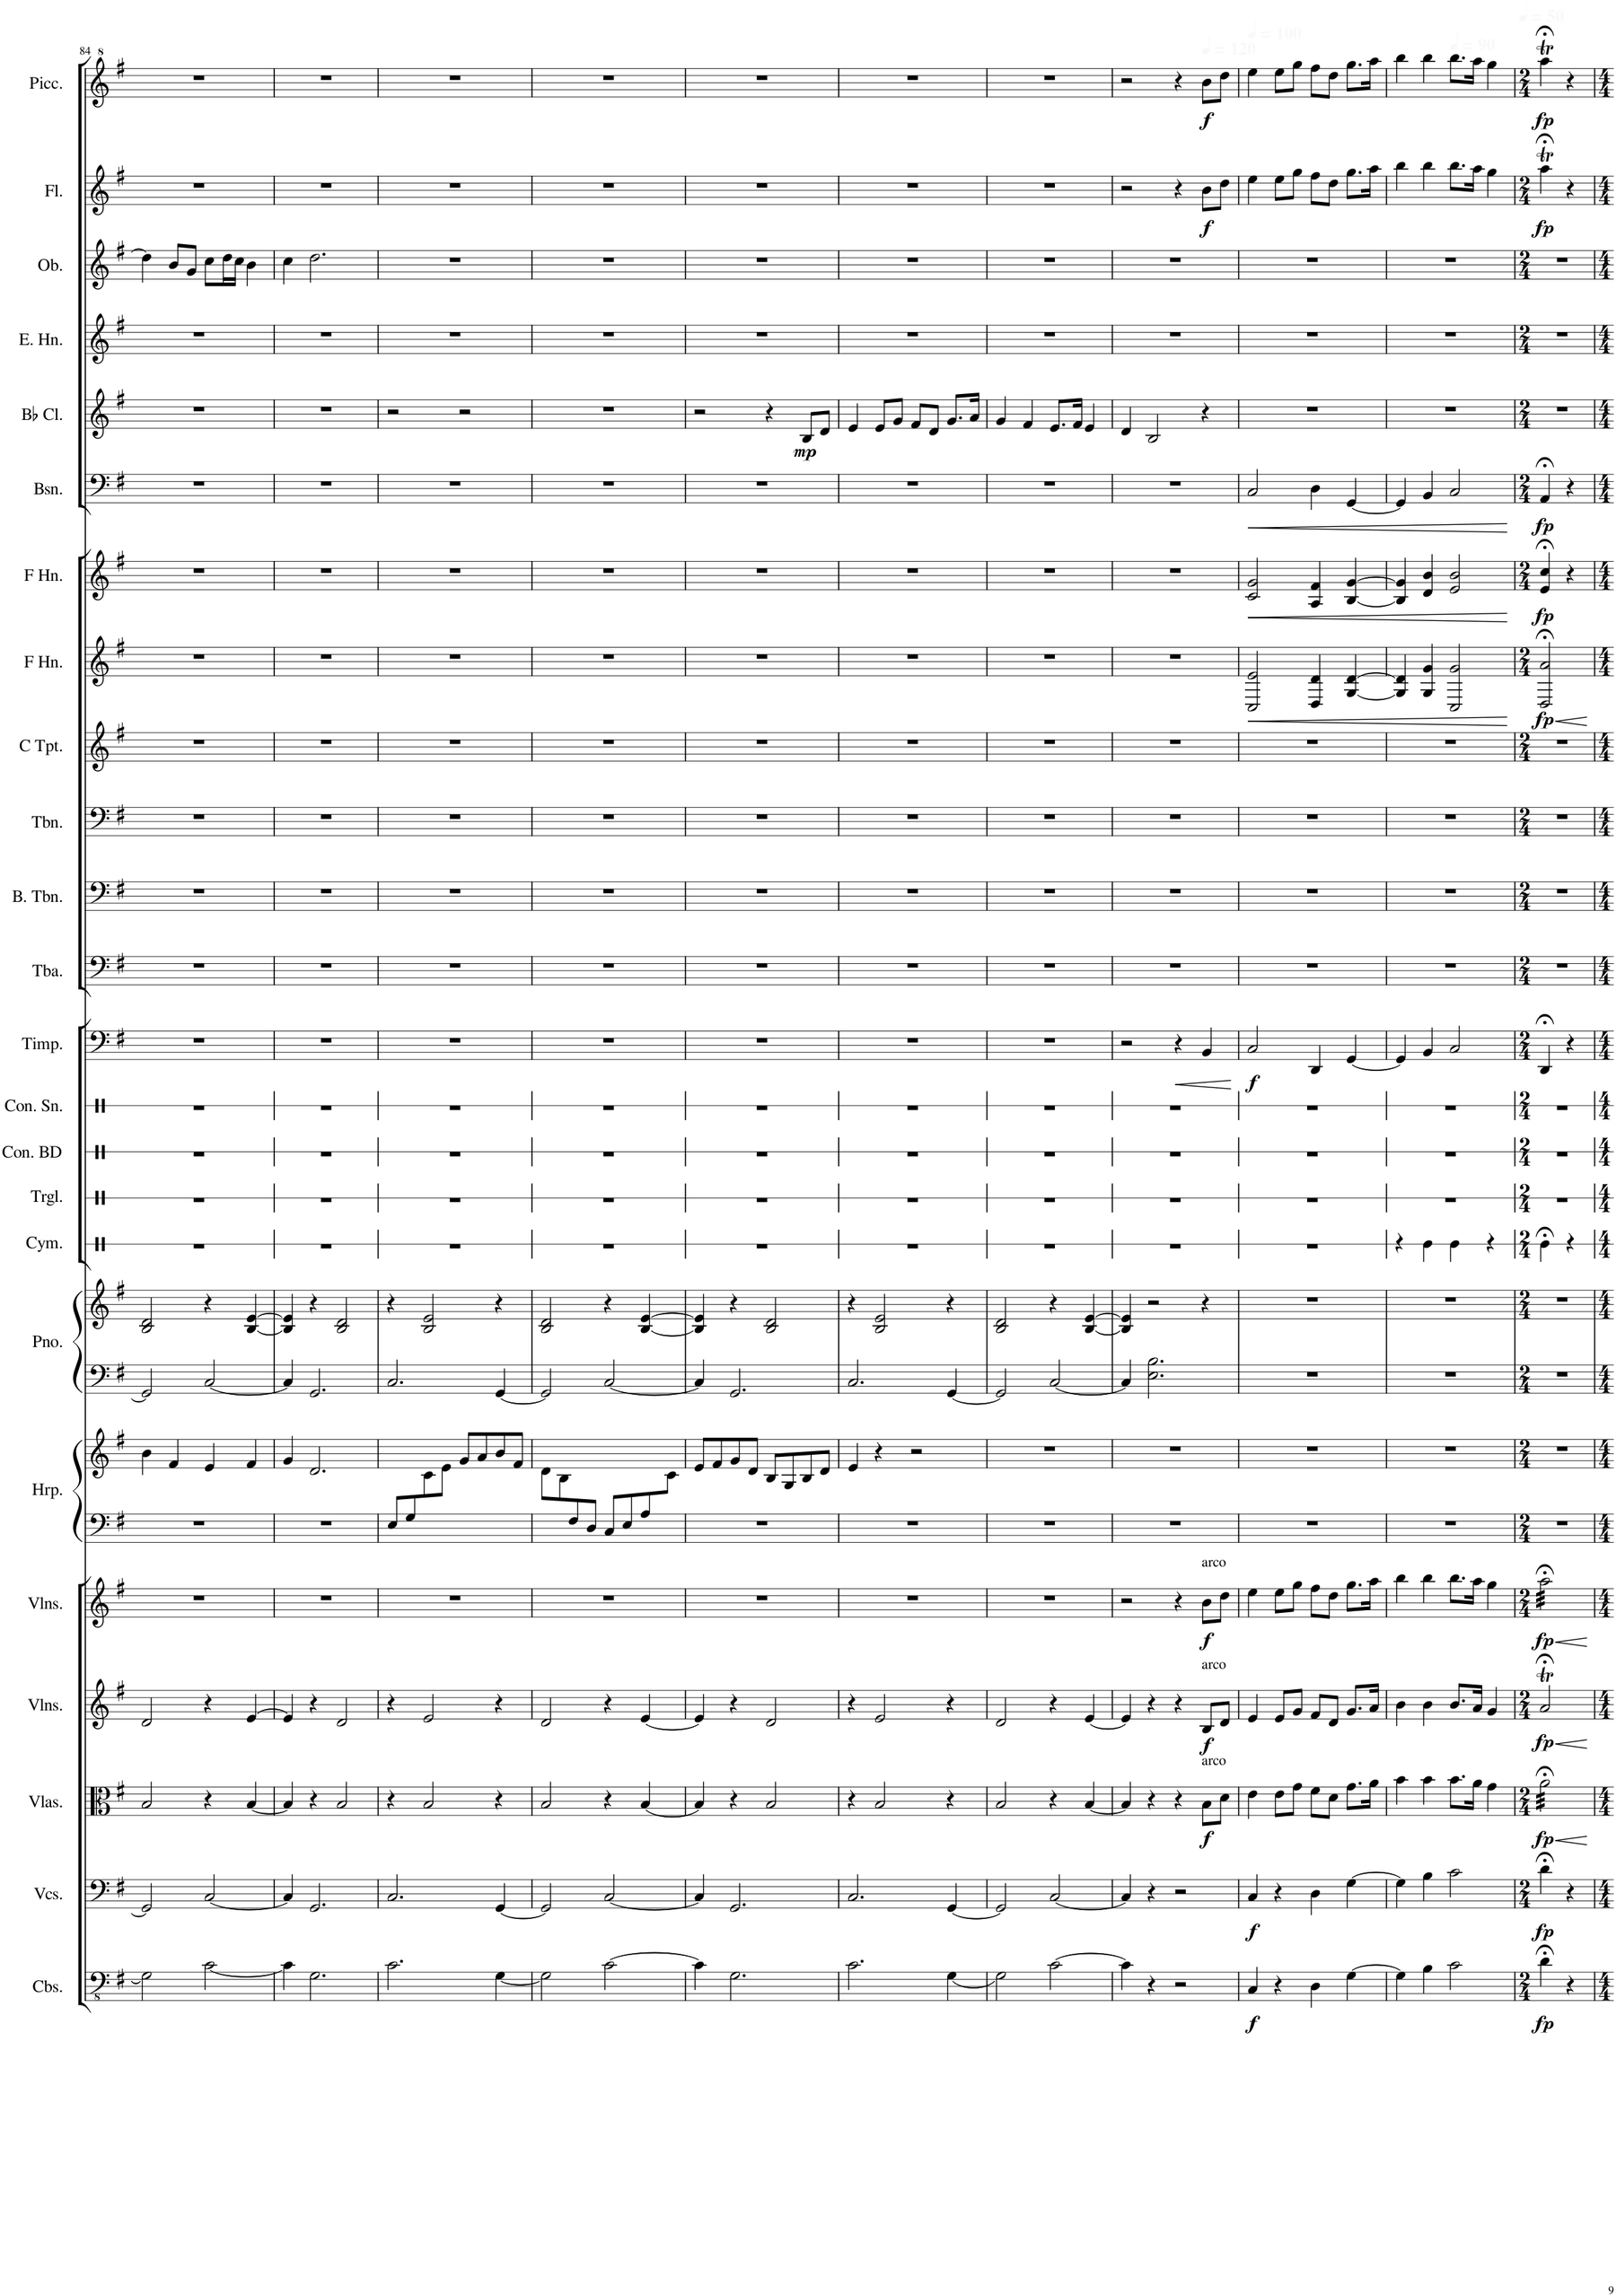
**kern	**dynam	**kern	**dynam	**kern	**dynam	**kern	**dynam	**kern	**dynam	**kern	**kern	**kern	**kern	**kern	**kern	**kern	**kern	**kern	**dynam	**kern	**kern	**kern	**kern	**kern	**dynam	**kern	**dynam	**kern	**dynam	**kern	**dynam	**kern	**kern	**kern	**dynam	**kern	**dynam
*part24	*part24	*part23	*part23	*part22	*part22	*part21	*part21	*part20	*part20	*part19	*part19	*part18	*part18	*part17	*part16	*part15	*part14	*part13	*part13	*part12	*part11	*part10	*part9	*part8	*part8	*part7	*part7	*part6	*part6	*part5	*part5	*part4	*part3	*part2	*part2	*part1	*part1
*staff26	*staff26	*staff25	*staff25	*staff24	*staff24	*staff23	*staff23	*staff22	*staff22	*staff21	*staff20	*staff19	*staff18	*staff17	*staff16	*staff15	*staff14	*staff13	*staff13	*staff12	*staff11	*staff10	*staff9	*staff8	*staff8	*staff7	*staff7	*staff6	*staff6	*staff5	*staff5	*staff4	*staff3	*staff2	*staff2	*staff1	*staff1
*I"Contrabasses	*	*I"Violoncellos	*	*I"Violas	*	*I"Violins	*	*I"Violins	*	*I"Harp	*	*I"Piano	*	*I"Cymbal	*I"Triangle	*I"Concert Bass Drum	*I"Concert Snare Drum	*I"Timpani	*	*I"Tuba	*I"Bass Trombone	*I"Trombone	*I"C Trumpet	*I"Horn in F	*	*I"Horn in F	*	*I"Bassoon	*	*I"Bb Clarinet	*	*I"English Horn	*I"Oboe	*I"Flute	*	*I"Piccolo	*
*I'Cbs.	*	*I'Vcs.	*	*I'Vlas.	*	*I'Vlns.	*	*I'Vlns.	*	*I'Hrp.	*	*I'Pno.	*	*I'Cym.	*I'Trgl.	*I'Con. BD	*I'Con. Sn.	*I'Timp.	*	*I'Tba.	*I'B. Tbn.	*I'Tbn.	*I'C Tpt.	*	*	*	*	*I'Bsn.	*	*I'Bb Cl.	*	*I'E. Hn.	*I'Ob.	*I'Fl.	*	*I'Picc.	*
!!LO:PB:g=z
*clefFv4	*	*clefF4	*	*clefC3	*	*clefG2	*	*clefG2	*	*clefF4	*clefG2	*clefF4	*clefG2	*clefX	*clefX	*clefX	*clefX	*clefF4	*	*clefF4	*clefF4	*clefF4	*clefG2	*clefG2	*	*clefG2	*	*clefF4	*	*clefG2	*	*clefG2	*clefG2	*clefG2	*	*clefG^2	*
*	*	*	*	*	*	*	*	*	*	*	*	*	*	*	*	*	*	*	*	*	*	*	*	*ITrd4c7	*	*ITrd4c7	*	*	*	*ITrd1c2	*	*	*	*	*	*ITrd-7c-12	*
*k[f#]	*	*k[f#]	*	*k[f#]	*	*k[f#]	*	*k[f#]	*	*k[f#]	*k[f#]	*k[f#]	*k[f#]	*k[]	*k[]	*k[]	*k[]	*k[f#]	*	*k[f#]	*k[f#]	*k[f#]	*k[f#]	*k[f#]	*	*k[f#]	*	*k[f#]	*	*k[f#]	*	*k[f#]	*k[f#]	*k[f#]	*	*k[f#]	*
*M4/4	*	*M4/4	*	*M4/4	*	*M4/4	*	*M4/4	*	*M4/4	*M4/4	*M4/4	*M4/4	*M4/4	*M4/4	*M4/4	*M4/4	*M4/4	*	*M4/4	*M4/4	*M4/4	*M4/4	*M4/4	*	*M4/4	*	*M4/4	*	*M4/4	*	*M4/4	*M4/4	*M4/4	*	*M4/4	*
=84	=84	=84	=84	=84	=84	=84	=84	=84	=84	=84	=84	=84	=84	=84	=84	=84	=84	=84	=84	=84	=84	=84	=84	=84	=84	=84	=84	=84	=84	=84	=84	=84	=84	=84	=84	=84	=84
2GG\]	.	2GG/]	.	2B/	.	2d/	.	1r	.	1r	4b\	2GG/]	2B/ 2d/	1r	1r	1r	1r	1r	.	1r	1r	1r	1r	1r	.	1r	.	1r	.	1r	.	1r	4dd\]	1r	.	1r	.
.	.	.	.	.	.	.	.	.	.	.	4f#/	.	.	.	.	.	.	.	.	.	.	.	.	.	.	.	.	.	.	.	.	.	8b/L	.	.	.	.
.	.	.	.	.	.	.	.	.	.	.	.	.	.	.	.	.	.	.	.	.	.	.	.	.	.	.	.	.	.	.	.	.	8g/J	.	.	.	.
[<2C\	.	[<2C/	.	4r	.	4r	.	.	.	.	4e/	[<2C/	4r	.	.	.	.	.	.	.	.	.	.	.	.	.	.	.	.	.	.	.	8cc\L	.	.	.	.
.	.	.	.	.	.	.	.	.	.	.	.	.	.	.	.	.	.	.	.	.	.	.	.	.	.	.	.	.	.	.	.	.	16dd\L	.	.	.	.
.	.	.	.	.	.	.	.	.	.	.	.	.	.	.	.	.	.	.	.	.	.	.	.	.	.	.	.	.	.	.	.	.	16cc\JJ	.	.	.	.
.	.	.	.	[<4B/	.	[>4e/	.	.	.	.	4f#/	.	[<4B/ [>4e/	.	.	.	.	.	.	.	.	.	.	.	.	.	.	.	.	.	.	.	4b\	.	.	.	.
=85	=85	=85	=85	=85	=85	=85	=85	=85	=85	=85	=85	=85	=85	=85	=85	=85	=85	=85	=85	=85	=85	=85	=85	=85	=85	=85	=85	=85	=85	=85	=85	=85	=85	=85	=85	=85	=85
4C\]	.	4C/]	.	4B/]	.	4e/]	.	1r	.	1r	4g/	4C/]	4B/] 4e/]	1r	1r	1r	1r	1r	.	1r	1r	1r	1r	1r	.	1r	.	1r	.	1r	.	1r	4cc\	1r	.	1r	.
2.GG\	.	2.GG/	.	4r	.	4r	.	.	.	.	2.d/	2.GG/	4r	.	.	.	.	.	.	.	.	.	.	.	.	.	.	.	.	.	.	.	2.dd\	.	.	.	.
.	.	.	.	2B/	.	2d/	.	.	.	.	.	.	2B/ 2d/	.	.	.	.	.	.	.	.	.	.	.	.	.	.	.	.	.	.	.	.	.	.	.	.
=86	=86	=86	=86	=86	=86	=86	=86	=86	=86	=86	=86	=86	=86	=86	=86	=86	=86	=86	=86	=86	=86	=86	=86	=86	=86	=86	=86	=86	=86	=86	=86	=86	=86	=86	=86	=86	=86
*	*	*	*	*	*	*	*	*	*	*^	*	*	*	*	*	*	*	*	*	*	*	*	*	*	*	*	*	*	*	*	*	*	*	*	*	*	*
2.C\	.	2.C/	.	4r	.	4r	.	1r	.	8E/L	1ryy	4ryy	2.C/	4r	1r	1r	1r	1r	1r	.	1r	1r	1r	1r	1r	.	1r	.	1r	.	2r	.	1r	1r	1r	.	1r	.
.	.	.	.	.	.	.	.	.	.	8G/	.	.	.	.	.	.	.	.	.	.	.	.	.	.	.	.	.	.	.	.	.	.	.	.	.	.	.	.
.	.	.	.	2B/	.	2e/	.	.	.	2.ryy	.	8c\	.	2B/ 2e/	.	.	.	.	.	.	.	.	.	.	.	.	.	.	.	.	.	.	.	.	.	.	.	.
.	.	.	.	.	.	.	.	.	.	.	.	8e\J	.	.	.	.	.	.	.	.	.	.	.	.	.	.	.	.	.	.	.	.	.	.	.	.	.	.
.	.	.	.	.	.	.	.	.	.	.	.	8g/L	.	.	.	.	.	.	.	.	.	.	.	.	.	.	.	.	.	.	2r	.	.	.	.	.	.	.
.	.	.	.	.	.	.	.	.	.	.	.	8a/	.	.	.	.	.	.	.	.	.	.	.	.	.	.	.	.	.	.	.	.	.	.	.	.	.	.
[<4GG\	.	[<4GG/	.	4r	.	4r	.	.	.	.	.	8b/	[<4GG/	4r	.	.	.	.	.	.	.	.	.	.	.	.	.	.	.	.	.	.	.	.	.	.	.	.
.	.	.	.	.	.	.	.	.	.	.	.	8f#/J	.	.	.	.	.	.	.	.	.	.	.	.	.	.	.	.	.	.	.	.	.	.	.	.	.	.
=87	=87	=87	=87	=87	=87	=87	=87	=87	=87	=87	=87	=87	=87	=87	=87	=87	=87	=87	=87	=87	=87	=87	=87	=87	=87	=87	=87	=87	=87	=87	=87	=87	=87	=87	=87	=87	=87	=87
2GG\]	.	2GG/]	.	2B/	.	2d/	.	1r	.	4ryy	1ryy	8d\L	2GG/]	2B/ 2d/	1r	1r	1r	1r	1r	.	1r	1r	1r	1r	1r	.	1r	.	1r	.	1r	.	1r	1r	1r	.	1r	.
.	.	.	.	.	.	.	.	.	.	.	.	8B\	.	.	.	.	.	.	.	.	.	.	.	.	.	.	.	.	.	.	.	.	.	.	.	.	.	.
.	.	.	.	.	.	.	.	.	.	8F#/	.	8ryy	.	.	.	.	.	.	.	.	.	.	.	.	.	.	.	.	.	.	.	.	.	.	.	.	.	.
.	.	.	.	.	.	.	.	.	.	8D/J	.	.	.	.	.	.	.	.	.	.	.	.	.	.	.	.	.	.	.	.	.	.	.	.	.	.	.	.
[2C\	.	[2C/	.	4r	.	4r	.	.	.	8C/L	.	.	[2C/	4r	.	.	.	.	.	.	.	.	.	.	.	.	.	.	.	.	.	.	.	.	.	.	.	.
.	.	.	.	.	.	.	.	.	.	8E/	.	.	.	.	.	.	.	.	.	.	.	.	.	.	.	.	.	.	.	.	.	.	.	.	.	.	.	.
.	.	.	.	[4B/	.	[4e/	.	.	.	8A/	.	.	.	[4B/ [4e/	.	.	.	.	.	.	.	.	.	.	.	.	.	.	.	.	.	.	.	.	.	.	.	.
.	.	.	.	.	.	.	.	.	.	8ryy	.	8c\J	.	.	.	.	.	.	.	.	.	.	.	.	.	.	.	.	.	.	.	.	.	.	.	.	.	.
*	*	*	*	*	*	*	*	*	*	*v	*v	*	*	*	*	*	*	*	*	*	*	*	*	*	*	*	*	*	*	*	*	*	*	*	*	*	*	*
=88	=88	=88	=88	=88	=88	=88	=88	=88	=88	=88	=88	=88	=88	=88	=88	=88	=88	=88	=88	=88	=88	=88	=88	=88	=88	=88	=88	=88	=88	=88	=88	=88	=88	=88	=88	=88	=88
4C\]	.	4C/]	.	4B/]	.	4e/]	.	1r	.	1r	8e/L	4C/]	4B/] 4e/]	1r	1r	1r	1r	1r	.	1r	1r	1r	1r	1r	.	1r	.	1r	.	2r	.	1r	1r	1r	.	1r	.
.	.	.	.	.	.	.	.	.	.	.	8f#/	.	.	.	.	.	.	.	.	.	.	.	.	.	.	.	.	.	.	.	.	.	.	.	.	.	.
2.GG\	.	2.GG/	.	4r	.	4r	.	.	.	.	8g/	2.GG/	4r	.	.	.	.	.	.	.	.	.	.	.	.	.	.	.	.	.	.	.	.	.	.	.	.
.	.	.	.	.	.	.	.	.	.	.	8d/J	.	.	.	.	.	.	.	.	.	.	.	.	.	.	.	.	.	.	.	.	.	.	.	.	.	.
.	.	.	.	2B/	.	2d/	.	.	.	.	8B/L	.	2B/ 2d/	.	.	.	.	.	.	.	.	.	.	.	.	.	.	.	.	4r	.	.	.	.	.	.	.
.	.	.	.	.	.	.	.	.	.	.	8G/	.	.	.	.	.	.	.	.	.	.	.	.	.	.	.	.	.	.	.	.	.	.	.	.	.	.
!	!	!	!	!	!	!	!	!	!	!	!	!	!	!	!	!	!	!	!	!	!	!	!	!	!	!	!	!	!	!	!LO:DY:b	!	!	!	!	!	!
.	.	.	.	.	.	.	.	.	.	.	8B/	.	.	.	.	.	.	.	.	.	.	.	.	.	.	.	.	.	.	8B/L	mp	.	.	.	.	.	.
.	.	.	.	.	.	.	.	.	.	.	8d/J	.	.	.	.	.	.	.	.	.	.	.	.	.	.	.	.	.	.	8d/J	.	.	.	.	.	.	.
=89	=89	=89	=89	=89	=89	=89	=89	=89	=89	=89	=89	=89	=89	=89	=89	=89	=89	=89	=89	=89	=89	=89	=89	=89	=89	=89	=89	=89	=89	=89	=89	=89	=89	=89	=89	=89	=89
2.C\	.	2.C/	.	4r	.	4r	.	1r	.	1r	4e/	2.C/	4r	1r	1r	1r	1r	1r	.	1r	1r	1r	1r	1r	.	1r	.	1r	.	4e/	.	1r	1r	1r	.	1r	.
.	.	.	.	2B/	.	2e/	.	.	.	.	4r	.	2B/ 2e/	.	.	.	.	.	.	.	.	.	.	.	.	.	.	.	.	8e/L	.	.	.	.	.	.	.
.	.	.	.	.	.	.	.	.	.	.	.	.	.	.	.	.	.	.	.	.	.	.	.	.	.	.	.	.	.	8g/J	.	.	.	.	.	.	.
.	.	.	.	.	.	.	.	.	.	.	2r	.	.	.	.	.	.	.	.	.	.	.	.	.	.	.	.	.	.	8f#/L	.	.	.	.	.	.	.
.	.	.	.	.	.	.	.	.	.	.	.	.	.	.	.	.	.	.	.	.	.	.	.	.	.	.	.	.	.	8d/J	.	.	.	.	.	.	.
[<4GG\	.	[<4GG/	.	4r	.	4r	.	.	.	.	.	[<4GG/	4r	.	.	.	.	.	.	.	.	.	.	.	.	.	.	.	.	8.g/L	.	.	.	.	.	.	.
.	.	.	.	.	.	.	.	.	.	.	.	.	.	.	.	.	.	.	.	.	.	.	.	.	.	.	.	.	.	16a/Jk	.	.	.	.	.	.	.
=90	=90	=90	=90	=90	=90	=90	=90	=90	=90	=90	=90	=90	=90	=90	=90	=90	=90	=90	=90	=90	=90	=90	=90	=90	=90	=90	=90	=90	=90	=90	=90	=90	=90	=90	=90	=90	=90
2GG\]	.	2GG/]	.	2B/	.	2d/	.	1r	.	1r	1r	2GG/]	2B/ 2d/	1r	1r	1r	1r	1r	.	1r	1r	1r	1r	1r	.	1r	.	1r	.	4g/	.	1r	1r	1r	.	1r	.
.	.	.	.	.	.	.	.	.	.	.	.	.	.	.	.	.	.	.	.	.	.	.	.	.	.	.	.	.	.	4f#/	.	.	.	.	.	.	.
[2C\	.	[2C/	.	4r	.	4r	.	.	.	.	.	[2C/	4r	.	.	.	.	.	.	.	.	.	.	.	.	.	.	.	.	8.e/L	.	.	.	.	.	.	.
.	.	.	.	.	.	.	.	.	.	.	.	.	.	.	.	.	.	.	.	.	.	.	.	.	.	.	.	.	.	16f#/Jk	.	.	.	.	.	.	.
.	.	.	.	[4B/	.	[4e/	.	.	.	.	.	.	[4B/ [4e/	.	.	.	.	.	.	.	.	.	.	.	.	.	.	.	.	4e/	.	.	.	.	.	.	.
=91	=91	=91	=91	=91	=91	=91	=91	=91	=91	=91	=91	=91	=91	=91	=91	=91	=91	=91	=91	=91	=91	=91	=91	=91	=91	=91	=91	=91	=91	=91	=91	=91	=91	=91	=91	=91	=91
4C\]	.	4C/]	.	4B/]	.	4e/]	.	2r	.	1r	1r	4C/]	4B/] 4e/]	1r	1r	1r	1r	2r	.	1r	1r	1r	1r	1r	.	1r	.	1r	.	4d/	.	1r	1r	2r	.	2r	.
4r	.	4r	.	4r	.	4r	.	.	.	.	.	2.E\ 2.B\	2r	.	.	.	.	.	.	.	.	.	.	.	.	.	.	.	.	2B/	.	.	.	.	.	.	.
!	!	!	!	!	!	!	!	!	!	!	!	!	!	!	!	!	!	!	!LO:HP:b	!	!	!	!	!	!	!	!	!	!	!	!	!	!	!	!	!	!
2r	.	2r	.	4r	.	4r	.	4r	.	.	.	.	.	.	.	.	.	4r	<	.	.	.	.	.	.	.	.	.	.	.	.	.	.	4r	.	4r	.
*	*	*	*	*	*	*	*	*	*	*	*	*	*	*	*	*	*	*	*	*	*	*	*	*	*	*	*	*	*	*	*	*	*	*	*	*MM120	*
!	!	!	!	!	!	!	!	!LO:TX:a:t=arco	!	!	!	!	!	!	!	!	!	!	!	!	!	!	!	!	!	!	!	!	!	!	!	!	!	!	!	!	!
!	!	!	!	!	!	!LO:TX:a:t=arco	!	!	!	!	!	!	!	!	!	!	!	!	!	!	!	!	!	!	!	!	!	!	!	!	!	!	!	!	!	!	!
!	!	!	!	!LO:TX:a:t=arco	!	!	!	!	!	!	!	!	!	!	!	!	!	!	!	!	!	!	!	!	!	!	!	!	!	!	!	!	!	!	!	!	!
!	!	!	!	!	!LO:DY:b	!	!LO:DY:b	!	!LO:DY:b	!	!	!	!	!	!	!	!	!	!	!	!	!	!	!	!	!	!	!	!	!	!	!	!	!	!LO:DY:b	!	!LO:DY:b
.	.	.	.	8B\L	f	8B/L	f	8b\L	f	.	.	.	4r	.	.	.	.	4BB/	.	.	.	.	.	.	.	.	.	.	.	4r	.	.	.	8b\L	f	8bb\L	f
.	.	.	.	8d\J	.	8d/J	.	8dd\J	.	.	.	.	.	.	.	.	.	.	.	.	.	.	.	.	.	.	.	.	.	.	.	.	.	8dd\J	.	8ddd\J	.
.	.	.	.	.	.	.	.	.	.	.	.	.	.	.	.	.	.	.	[	.	.	.	.	.	.	.	.	.	.	.	.	.	.	.	.	.	.
=92	=92	=92	=92	=92	=92	=92	=92	=92	=92	=92	=92	=92	=92	=92	=92	=92	=92	=92	=92	=92	=92	=92	=92	=92	=92	=92	=92	=92	=92	=92	=92	=92	=92	=92	=92	=92	=92
*	*	*	*	*	*	*	*	*	*	*	*	*	*	*	*	*	*	*	*	*	*	*	*	*	*	*	*	*	*	*	*	*	*	*	*	*MM100	*
!	!LO:DY:b	!	!LO:DY:b	!	!	!	!	!	!	!	!	!	!	!	!	!	!	!	!LO:DY:b	!	!	!	!	!	!LO:HP:b	!	!LO:HP:b	!	!LO:HP:b	!	!	!	!	!	!	!	!
4CC/	f	4C/	f	4e\	.	4e/	.	4ee\	.	1r	1r	1r	1r	1r	1r	1r	1r	2C/	f	1r	1r	1r	1r	2C/ 2e/	<	2c/ 2g/	<	2C/	<	1r	.	1r	1r	4ee\	.	4eee\	.
4r	.	4r	.	8e\L	.	8e/L	.	8ee\L	.	.	.	.	.	.	.	.	.	.	.	.	.	.	.	.	.	.	.	.	.	.	.	.	.	8ee\L	.	8eee\L	.
.	.	.	.	8g\J	.	8g/J	.	8gg\J	.	.	.	.	.	.	.	.	.	.	.	.	.	.	.	.	.	.	.	.	.	.	.	.	.	8gg\J	.	8ggg\J	.
4DD\	.	4D\	.	8f#\L	.	8f#/L	.	8ff#\L	.	.	.	.	.	.	.	.	.	4DD/	.	.	.	.	.	4D/ 4d/	.	4A/ 4f#/	.	4D\	.	.	.	.	.	8ff#\L	.	8fff#\L	.
.	.	.	.	8d\J	.	8d/J	.	8dd\J	.	.	.	.	.	.	.	.	.	.	.	.	.	.	.	.	.	.	.	.	.	.	.	.	.	8dd\J	.	8ddd\J	.
[4GG\	.	[4G\	.	8.g\L	.	8.g/L	.	8.gg\L	.	.	.	.	.	.	.	.	.	[4GG/	.	.	.	.	.	[4G/ [4d/	.	[4B/ [4g/	.	[4GG/	.	.	.	.	.	8.gg\L	.	8.ggg\L	.
.	.	.	.	16a\Jk	.	16a/Jk	.	16aa\Jk	.	.	.	.	.	.	.	.	.	.	.	.	.	.	.	.	.	.	.	.	.	.	.	.	.	16aa\Jk	.	16aaa\Jk	.
=93	=93	=93	=93	=93	=93	=93	=93	=93	=93	=93	=93	=93	=93	=93	=93	=93	=93	=93	=93	=93	=93	=93	=93	=93	=93	=93	=93	=93	=93	=93	=93	=93	=93	=93	=93	=93	=93
4GG\]	.	4G\]	.	4b\	.	4b\	.	4bb\	.	1r	1r	1r	1r	4r	1r	1r	1r	4GG/]	.	1r	1r	1r	1r	4G/] 4d/]	.	4B/] 4g/]	.	4GG/]	.	1r	.	1r	1r	4bb\	.	4bbb\	.
4BB\	.	4B\	.	4b\	.	4b\	.	4bb\	.	.	.	.	.	4Re\	.	.	.	4BB/	.	.	.	.	.	4G/ 4g/	.	4d/ 4b/	.	4BB/	.	.	.	.	.	4bb\	.	4bbb\	.
*	*	*	*	*	*	*	*	*	*	*	*	*	*	*	*	*	*	*	*	*	*	*	*	*	*	*	*	*	*	*	*	*	*	*	*	*MM90	*
2C\	.	2c\	.	8.b\L	.	8.b/L	.	8.bb\L	.	.	.	.	.	4Re\	.	.	.	2C/	.	.	.	.	.	2C/ 2g/	.	2e/ 2b/	.	2C/	.	.	.	.	.	8.bb\L	.	8.bbb\L	.
.	.	.	.	16a\Jk	.	16a/Jk	.	16aa\Jk	.	.	.	.	.	.	.	.	.	.	.	.	.	.	.	.	.	.	.	.	.	.	.	.	.	16aa\Jk	.	16aaa\Jk	.
.	.	.	.	4g\	.	4g/	.	4gg\	.	.	.	.	.	4r	.	.	.	.	.	.	.	.	.	.	.	.	.	.	.	.	.	.	.	4gg\	.	4ggg\	.
.	.	.	.	.	.	.	.	.	.	.	.	.	.	.	.	.	.	.	.	.	.	.	.	.	[	.	[	.	[	.	.	.	.	.	.	.	.
=94	=94	=94	=94	=94	=94	=94	=94	=94	=94	=94	=94	=94	=94	=94	=94	=94	=94	=94	=94	=94	=94	=94	=94	=94	=94	=94	=94	=94	=94	=94	=94	=94	=94	=94	=94	=94	=94
*M2/4	*	*M2/4	*	*M2/4	*	*M2/4	*	*M2/4	*	*M2/4	*M2/4	*M2/4	*M2/4	*M2/4	*M2/4	*M2/4	*M2/4	*M2/4	*	*M2/4	*M2/4	*M2/4	*M2/4	*M2/4	*	*M2/4	*	*M2/4	*	*M2/4	*	*M2/4	*M2/4	*M2/4	*	*M2/4	*
*	*	*	*	*	*	*	*	*	*	*	*	*	*	*	*	*	*	*	*	*	*	*	*	*	*	*	*	*	*	*	*	*	*	*	*	*MM50	*
!	!LO:DY:b	!	!LO:DY:b	!	!LO:HP:b	!	!LO:HP:b	!	!LO:HP:b	!	!	!	!	!	!	!	!	!	!	!	!	!	!	!	!LO:HP:b	!	!	!	!	!	!	!	!	!	!	!	!
!	!	!	!	!	!LO:DY:n=1:b	!	!LO:DY:n=1:b	!	!LO:DY:n=1:b	!	!	!	!	!	!	!	!	!	!	!	!	!	!	!	!LO:DY:n=1:b	!	!LO:DY:b	!	!LO:DY:b	!	!	!	!	!	!LO:DY:b	!	!LO:DY:b
4D;<\	fp	4d;<\	fp	2a;<@32@\	< fp	2a;<T/	< fp	2aa;<@32@\	< fp	2r	2r	2r	2r	4Re;<\	2r	2r	2r	4DD;</	.	2r	2r	2r	2r	2D/;< 2a/;<	< fp	4e/;< 4cc/;<	fp	4AA;</	fp	2r	.	2r	2r	4aa;<T\	fp	4aaa;<T\	fp
4r	.	4r	.	.	.	.	.	.	.	.	.	.	.	4r	.	.	.	4r	.	.	.	.	.	.	.	4r	.	4r	.	.	.	.	.	4r	.	4r	.
.	.	.	.	.	[	.	[	.	[	.	.	.	.	.	.	.	.	.	.	.	.	.	.	.	[	.	.	.	.	.	.	.	.	.	.	.	.
=	=	=	=	=	=	=	=	=	=	=	=	=	=	=	=	=	=	=	=	=	=	=	=	=	=	=	=	=	=	=	=	=	=	=	=	=	=
*-	*-	*-	*-	*-	*-	*-	*-	*-	*-	*-	*-	*-	*-	*-	*-	*-	*-	*-	*-	*-	*-	*-	*-	*-	*-	*-	*-	*-	*-	*-	*-	*-	*-	*-	*-	*-	*-
